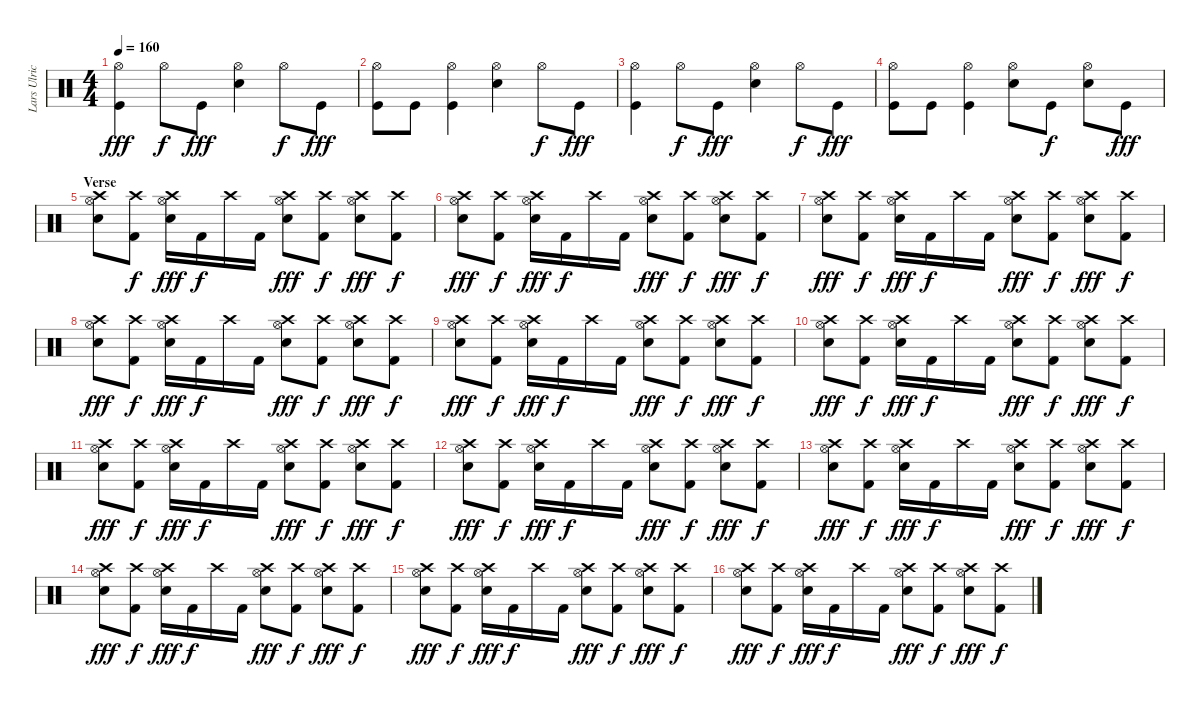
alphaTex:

\track ("Lars Ulrich" "Lars Ulric") {instrument percussion}
\staff {score}
\articulation defaults
\ts (4 4)
\tempo 160
\clef neutral
\ks c
("Hi-Hat (open)" "Kick (hit)").4{dy fff} "Hi-Hat (open)".8{dy f} "Kick (hit)".8{dy fff} ("Hi-Hat (open)" "Electric Snare (hit)").4 "Hi-Hat (open)".8{dy f} "Kick (hit)".8{dy fff} |
("Hi-Hat (open)" "Kick (hit)").8 "Kick (hit)".8 ("Hi-Hat (open)" "Kick (hit)").4 ("Hi-Hat (open)" "Electric Snare (hit)").4 "Hi-Hat (open)".8{dy f} "Kick (hit)".8{dy fff} |
("Hi-Hat (open)" "Kick (hit)").4 "Hi-Hat (open)".8{dy f} "Kick (hit)".8{dy fff} ("Hi-Hat (open)" "Electric Snare (hit)").4 "Hi-Hat (open)".8{dy f} "Kick (hit)".8{dy fff} |
("Hi-Hat (open)" "Kick (hit)").8 "Kick (hit)".8 ("Hi-Hat (open)" "Kick (hit)").4 ("Hi-Hat (open)" "Electric Snare (hit)").8 "Kick (hit)".8{dy f} ("Hi-Hat (open)" "Electric Snare (hit)").8 "Kick (hit)".8{dy fff} |
\section ("" "Verse")
("Crash high (hit)" "Hi-Hat (open)" "Electric Snare (hit)").8 ("Crash high (hit)" "Kick (hit) 2").8{dy f} ("Crash high (hit)" "Hi-Hat (open)" "Electric Snare (hit)").16{dy fff} "Kick (hit) 2".16{dy f} "Crash high (hit)".16 "Kick (hit) 2".16 ("Crash high (hit)" "Hi-Hat (open)" "Electric Snare (hit)").8{dy fff} ("Crash high (hit)" "Kick (hit) 2").8{dy f} ("Crash high (hit)" "Hi-Hat (open)" "Electric Snare (hit)").8{dy fff} ("Crash high (hit)" "Kick (hit) 2").8{dy f} |
("Crash high (hit)" "Hi-Hat (open)" "Electric Snare (hit)").8{dy fff} ("Crash high (hit)" "Kick (hit) 2").8{dy f} ("Crash high (hit)" "Hi-Hat (open)" "Electric Snare (hit)").16{dy fff} "Kick (hit) 2".16{dy f} "Crash high (hit)".16 "Kick (hit) 2".16 ("Crash high (hit)" "Hi-Hat (open)" "Electric Snare (hit)").8{dy fff} ("Crash high (hit)" "Kick (hit) 2").8{dy f} ("Crash high (hit)" "Hi-Hat (open)" "Electric Snare (hit)").8{dy fff} ("Crash high (hit)" "Kick (hit) 2").8{dy f} |
("Crash high (hit)" "Hi-Hat (open)" "Electric Snare (hit)").8{dy fff} ("Crash high (hit)" "Kick (hit) 2").8{dy f} ("Crash high (hit)" "Hi-Hat (open)" "Electric Snare (hit)").16{dy fff} "Kick (hit) 2".16{dy f} "Crash high (hit)".16 "Kick (hit) 2".16 ("Crash high (hit)" "Hi-Hat (open)" "Electric Snare (hit)").8{dy fff} ("Crash high (hit)" "Kick (hit) 2").8{dy f} ("Crash high (hit)" "Hi-Hat (open)" "Electric Snare (hit)").8{dy fff} ("Crash high (hit)" "Kick (hit) 2").8{dy f} |
("Crash high (hit)" "Hi-Hat (open)" "Electric Snare (hit)").8{dy fff} ("Crash high (hit)" "Kick (hit) 2").8{dy f} ("Crash high (hit)" "Hi-Hat (open)" "Electric Snare (hit)").16{dy fff} "Kick (hit) 2".16{dy f} "Crash high (hit)".16 "Kick (hit) 2".16 ("Crash high (hit)" "Hi-Hat (open)" "Electric Snare (hit)").8{dy fff} ("Crash high (hit)" "Kick (hit) 2").8{dy f} ("Crash high (hit)" "Hi-Hat (open)" "Electric Snare (hit)").8{dy fff} ("Crash high (hit)" "Kick (hit) 2").8{dy f} |
("Crash high (hit)" "Hi-Hat (open)" "Electric Snare (hit)").8{dy fff} ("Crash high (hit)" "Kick (hit) 2").8{dy f} ("Crash high (hit)" "Hi-Hat (open)" "Electric Snare (hit)").16{dy fff} "Kick (hit) 2".16{dy f} "Crash high (hit)".16 "Kick (hit) 2".16 ("Crash high (hit)" "Hi-Hat (open)" "Electric Snare (hit)").8{dy fff} ("Crash high (hit)" "Kick (hit) 2").8{dy f} ("Crash high (hit)" "Hi-Hat (open)" "Electric Snare (hit)").8{dy fff} ("Crash high (hit)" "Kick (hit) 2").8{dy f} |
("Crash high (hit)" "Hi-Hat (open)" "Electric Snare (hit)").8{dy fff} ("Crash high (hit)" "Kick (hit) 2").8{dy f} ("Crash high (hit)" "Hi-Hat (open)" "Electric Snare (hit)").16{dy fff} "Kick (hit) 2".16{dy f} "Crash high (hit)".16 "Kick (hit) 2".16 ("Crash high (hit)" "Hi-Hat (open)" "Electric Snare (hit)").8{dy fff} ("Crash high (hit)" "Kick (hit) 2").8{dy f} ("Crash high (hit)" "Hi-Hat (open)" "Electric Snare (hit)").8{dy fff} ("Crash high (hit)" "Kick (hit) 2").8{dy f} |
("Crash high (hit)" "Hi-Hat (open)" "Electric Snare (hit)").8{dy fff} ("Crash high (hit)" "Kick (hit) 2").8{dy f} ("Crash high (hit)" "Hi-Hat (open)" "Electric Snare (hit)").16{dy fff} "Kick (hit) 2".16{dy f} "Crash high (hit)".16 "Kick (hit) 2".16 ("Crash high (hit)" "Hi-Hat (open)" "Electric Snare (hit)").8{dy fff} ("Crash high (hit)" "Kick (hit) 2").8{dy f} ("Crash high (hit)" "Hi-Hat (open)" "Electric Snare (hit)").8{dy fff} ("Crash high (hit)" "Kick (hit) 2").8{dy f} |
("Crash high (hit)" "Hi-Hat (open)" "Electric Snare (hit)").8{dy fff} ("Crash high (hit)" "Kick (hit) 2").8{dy f} ("Crash high (hit)" "Hi-Hat (open)" "Electric Snare (hit)").16{dy fff} "Kick (hit) 2".16{dy f} "Crash high (hit)".16 "Kick (hit) 2".16 ("Crash high (hit)" "Hi-Hat (open)" "Electric Snare (hit)").8{dy fff} ("Crash high (hit)" "Kick (hit) 2").8{dy f} ("Crash high (hit)" "Hi-Hat (open)" "Electric Snare (hit)").8{dy fff} ("Crash high (hit)" "Kick (hit) 2").8{dy f} |
("Crash high (hit)" "Hi-Hat (open)" "Electric Snare (hit)").8{dy fff} ("Crash high (hit)" "Kick (hit) 2").8{dy f} ("Crash high (hit)" "Hi-Hat (open)" "Electric Snare (hit)").16{dy fff} "Kick (hit) 2".16{dy f} "Crash high (hit)".16 "Kick (hit) 2".16 ("Crash high (hit)" "Hi-Hat (open)" "Electric Snare (hit)").8{dy fff} ("Crash high (hit)" "Kick (hit) 2").8{dy f} ("Crash high (hit)" "Hi-Hat (open)" "Electric Snare (hit)").8{dy fff} ("Crash high (hit)" "Kick (hit) 2").8{dy f} |
("Crash high (hit)" "Hi-Hat (open)" "Electric Snare (hit)").8{dy fff} ("Crash high (hit)" "Kick (hit) 2").8{dy f} ("Crash high (hit)" "Hi-Hat (open)" "Electric Snare (hit)").16{dy fff} "Kick (hit) 2".16{dy f} "Crash high (hit)".16 "Kick (hit) 2".16 ("Crash high (hit)" "Hi-Hat (open)" "Electric Snare (hit)").8{dy fff} ("Crash high (hit)" "Kick (hit) 2").8{dy f} ("Crash high (hit)" "Hi-Hat (open)" "Electric Snare (hit)").8{dy fff} ("Crash high (hit)" "Kick (hit) 2").8{dy f} |
("Crash high (hit)" "Hi-Hat (open)" "Electric Snare (hit)").8{dy fff} ("Crash high (hit)" "Kick (hit) 2").8{dy f} ("Crash high (hit)" "Hi-Hat (open)" "Electric Snare (hit)").16{dy fff} "Kick (hit) 2".16{dy f} "Crash high (hit)".16 "Kick (hit) 2".16 ("Crash high (hit)" "Hi-Hat (open)" "Electric Snare (hit)").8{dy fff} ("Crash high (hit)" "Kick (hit) 2").8{dy f} ("Crash high (hit)" "Hi-Hat (open)" "Electric Snare (hit)").8{dy fff} ("Crash high (hit)" "Kick (hit) 2").8{dy f} |
("Crash high (hit)" "Hi-Hat (open)" "Electric Snare (hit)").8{dy fff} ("Crash high (hit)" "Kick (hit) 2").8{dy f} ("Crash high (hit)" "Hi-Hat (open)" "Electric Snare (hit)").16{dy fff} "Kick (hit) 2".16{dy f} "Crash high (hit)".16 "Kick (hit) 2".16 ("Crash high (hit)" "Hi-Hat (open)" "Electric Snare (hit)").8{dy fff} ("Crash high (hit)" "Kick (hit) 2").8{dy f} ("Crash high (hit)" "Hi-Hat (open)" "Electric Snare (hit)").8{dy fff} ("Crash high (hit)" "Kick (hit) 2").8{dy f}
